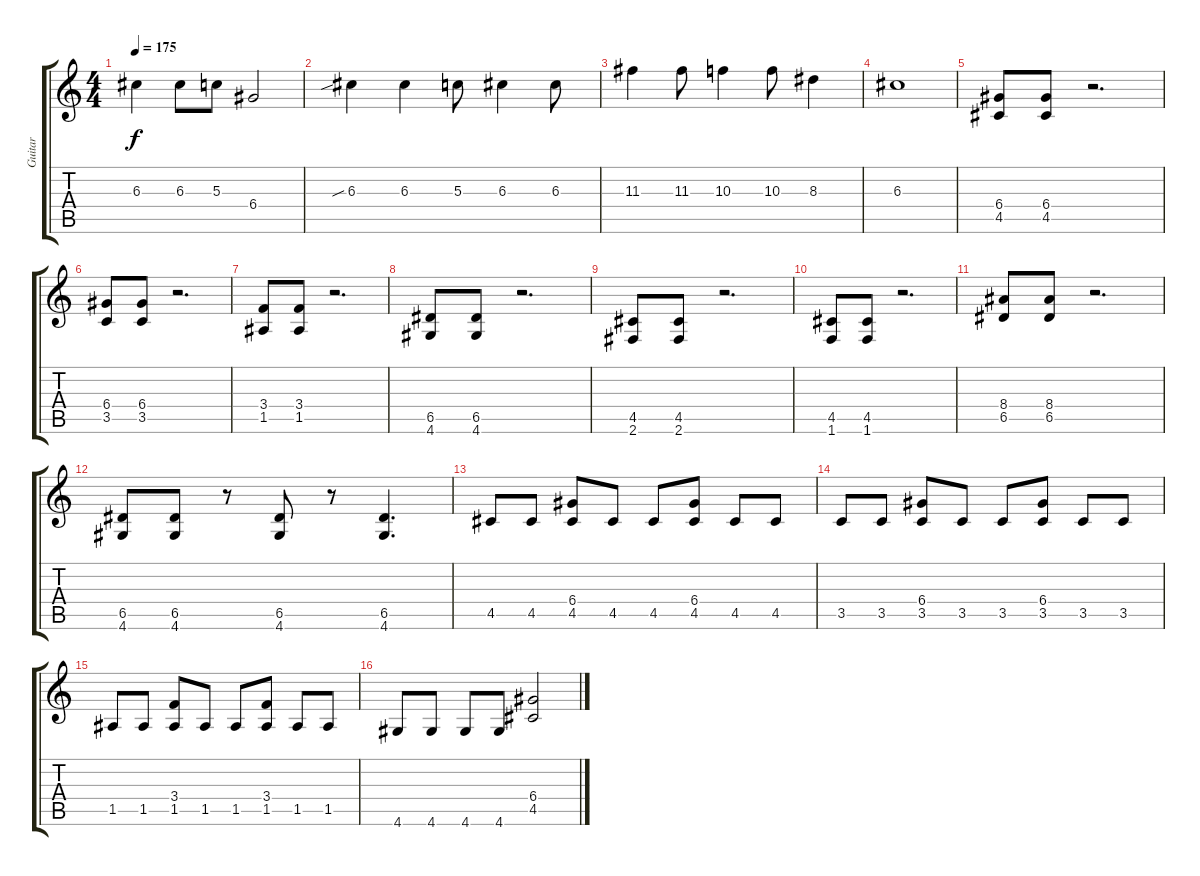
\track ("Guitar" "Guitar") {instrument distortionguitar}
\staff {score tabs}
\tuning (E4 B3 G3 D3 A2 E2) {hide}
\ts (4 4)
\tempo 175
\clef g2
\ks c
6.3.4{dy f} 6.3.8 5.3.8 6.4.2 |
6.3{sib}.4 6.3.4 5.3.8 6.3.4 6.3.8 |
11.3.4 11.3.8 10.3.4 10.3.8 8.3.4 |
6.3.1 |
(6.4 4.5).8 (6.4 4.5).8 r.2{d} |
(6.4 3.5).8 (6.4 3.5).8 r.2{d} |
(3.4 1.5).8 (3.4 1.5).8 r.2{d} |
(6.5 4.6).8 (6.5 4.6).8 r.2{d} |
(4.5 2.6).8 (4.5 2.6).8 r.2{d} |
(4.5 1.6).8 (4.5 1.6).8 r.2{d} |
(8.4 6.5).8 (8.4 6.5).8 r.2{d} |
(6.5 4.6).8 (6.5 4.6).8 r.8 (6.5 4.6).8 r.8 (6.5 4.6).4{d} |
4.5.8 4.5.8 (6.4 4.5).8 4.5.8 4.5.8 (6.4 4.5).8 4.5.8 4.5.8 |
3.5.8 3.5.8 (6.4 3.5).8 3.5.8 3.5.8 (6.4 3.5).8 3.5.8 3.5.8 |
1.5.8 1.5.8 (3.4 1.5).8 1.5.8 1.5.8 (3.4 1.5).8 1.5.8 1.5.8 |
4.6.8 4.6.8 4.6.8 4.6.8 (6.4 4.5).2
